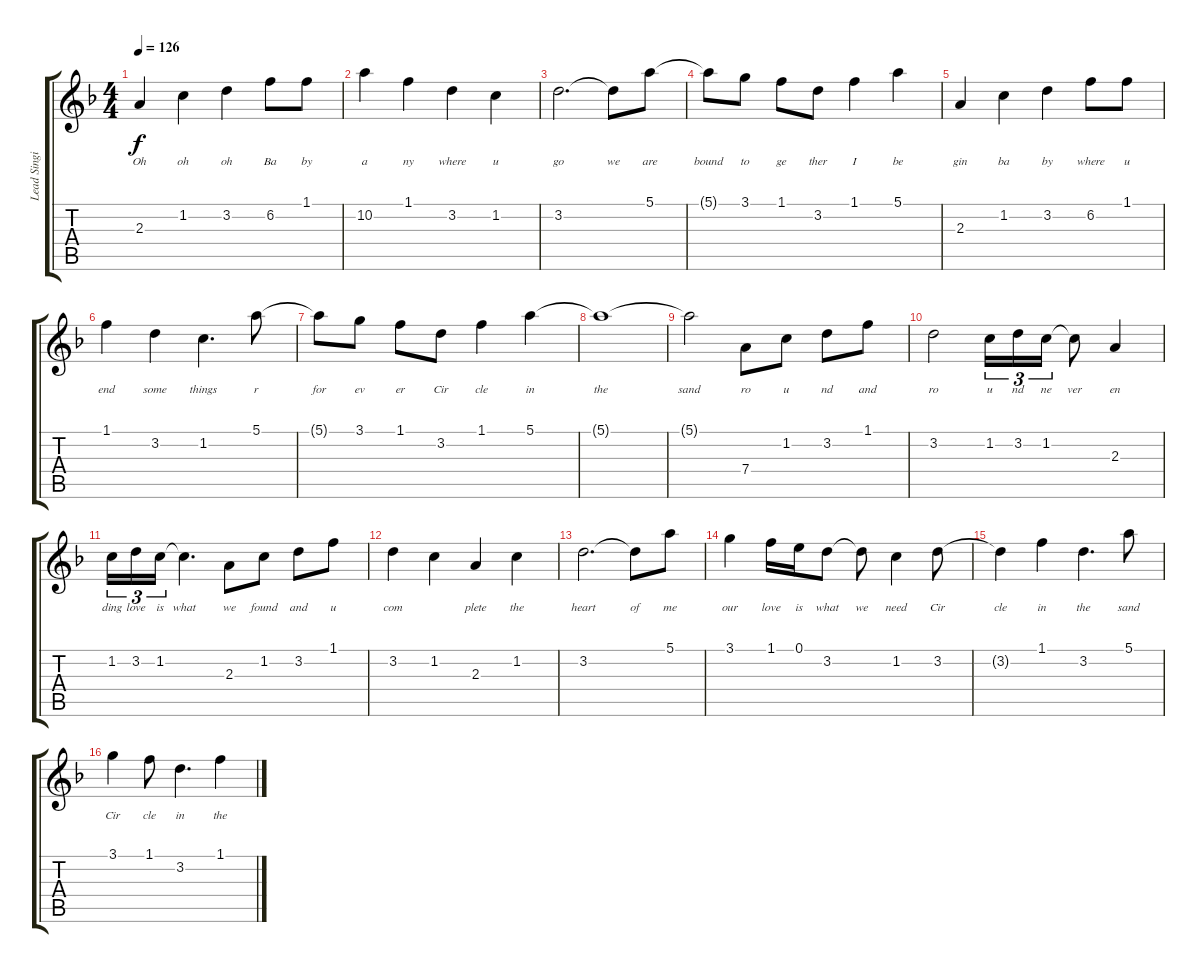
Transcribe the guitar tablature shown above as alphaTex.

\track ("Lead Singing" "Lead Singi") {instrument acousticguitarsteel}
\staff {score tabs}
\tuning (E4 B3 G3 D3 A2 E2) {hide}
\ts (4 4)
\tempo 126
\clef g2
\ks dminor
2.3.4{lyrics (0 "Oh") lyrics (1 "") lyrics (2 "") lyrics (3 "") lyrics (4 "") dy f} 1.2.4{lyrics (0 "oh") lyrics (1 "") lyrics (2 "") lyrics (3 "") lyrics (4 "")} 3.2.4{lyrics (0 "oh") lyrics (1 "") lyrics (2 "") lyrics (3 "") lyrics (4 "")} 6.2.8{lyrics (0 "Ba") lyrics (1 "") lyrics (2 "") lyrics (3 "") lyrics (4 "")} 1.1.8{lyrics (0 "by") lyrics (1 "") lyrics (2 "") lyrics (3 "") lyrics (4 "")} |
10.2.4{lyrics (0 "a") lyrics (1 "") lyrics (2 "") lyrics (3 "") lyrics (4 "")} 1.1.4{lyrics (0 "ny") lyrics (1 "") lyrics (2 "") lyrics (3 "") lyrics (4 "")} 3.2.4{lyrics (0 "where") lyrics (1 "") lyrics (2 "") lyrics (3 "") lyrics (4 "")} 1.2.4{lyrics (0 "u") lyrics (1 "") lyrics (2 "") lyrics (3 "") lyrics (4 "")} |
3.2.2{d lyrics (0 "go") lyrics (1 "") lyrics (2 "") lyrics (3 "") lyrics (4 "")} 3.2{t}.8{lyrics (0 "we") lyrics (1 "") lyrics (2 "") lyrics (3 "") lyrics (4 "")} 5.1.8{lyrics (0 "are") lyrics (1 "") lyrics (2 "") lyrics (3 "") lyrics (4 "")} |
5.1{t}.8{lyrics (0 "bound") lyrics (1 "") lyrics (2 "") lyrics (3 "") lyrics (4 "")} 3.1.8{lyrics (0 "to") lyrics (1 "") lyrics (2 "") lyrics (3 "") lyrics (4 "")} 1.1.8{lyrics (0 "ge") lyrics (1 "") lyrics (2 "") lyrics (3 "") lyrics (4 "")} 3.2.8{lyrics (0 "ther") lyrics (1 "") lyrics (2 "") lyrics (3 "") lyrics (4 "")} 1.1.4{lyrics (0 "I") lyrics (1 "") lyrics (2 "") lyrics (3 "") lyrics (4 "")} 5.1.4{lyrics (0 "be") lyrics (1 "") lyrics (2 "") lyrics (3 "") lyrics (4 "")} |
2.3.4{lyrics (0 "gin") lyrics (1 "") lyrics (2 "") lyrics (3 "") lyrics (4 "")} 1.2.4{lyrics (0 "ba") lyrics (1 "") lyrics (2 "") lyrics (3 "") lyrics (4 "")} 3.2.4{lyrics (0 "by") lyrics (1 "") lyrics (2 "") lyrics (3 "") lyrics (4 "")} 6.2.8{lyrics (0 "where") lyrics (1 "") lyrics (2 "") lyrics (3 "") lyrics (4 "")} 1.1.8{lyrics (0 "u") lyrics (1 "") lyrics (2 "") lyrics (3 "") lyrics (4 "")} |
1.1.4{lyrics (0 "end") lyrics (1 "") lyrics (2 "") lyrics (3 "") lyrics (4 "")} 3.2.4{lyrics (0 "some") lyrics (1 "") lyrics (2 "") lyrics (3 "") lyrics (4 "")} 1.2.4{d lyrics (0 "things") lyrics (1 "") lyrics (2 "") lyrics (3 "") lyrics (4 "")} 5.1.8{lyrics (0 "r") lyrics (1 "") lyrics (2 "") lyrics (3 "") lyrics (4 "")} |
5.1{t}.8{lyrics (0 "for") lyrics (1 "") lyrics (2 "") lyrics (3 "") lyrics (4 "")} 3.1.8{lyrics (0 "ev") lyrics (1 "") lyrics (2 "") lyrics (3 "") lyrics (4 "")} 1.1.8{lyrics (0 "er") lyrics (1 "") lyrics (2 "") lyrics (3 "") lyrics (4 "")} 3.2.8{lyrics (0 "Cir") lyrics (1 "") lyrics (2 "") lyrics (3 "") lyrics (4 "")} 1.1.4{lyrics (0 "cle") lyrics (1 "") lyrics (2 "") lyrics (3 "") lyrics (4 "")} 5.1.4{lyrics (0 "in") lyrics (1 "") lyrics (2 "") lyrics (3 "") lyrics (4 "")} |
5.1{t}.1{lyrics (0 "the") lyrics (1 "") lyrics (2 "") lyrics (3 "") lyrics (4 "")} |
5.1{t}.2{lyrics (0 "sand") lyrics (1 "") lyrics (2 "") lyrics (3 "") lyrics (4 "")} 7.4.8{lyrics (0 "ro") lyrics (1 "") lyrics (2 "") lyrics (3 "") lyrics (4 "")} 1.2.8{lyrics (0 "u") lyrics (1 "") lyrics (2 "") lyrics (3 "") lyrics (4 "")} 3.2.8{lyrics (0 "nd") lyrics (1 "") lyrics (2 "") lyrics (3 "") lyrics (4 "")} 1.1.8{lyrics (0 "and") lyrics (1 "") lyrics (2 "") lyrics (3 "") lyrics (4 "")} |
3.2.2{lyrics (0 "ro") lyrics (1 "") lyrics (2 "") lyrics (3 "") lyrics (4 "")} 1.2.16{tu (3 2) lyrics (0 "u") lyrics (1 "") lyrics (2 "") lyrics (3 "") lyrics (4 "")} 3.2.16{tu (3 2) lyrics (0 "nd") lyrics (1 "") lyrics (2 "") lyrics (3 "") lyrics (4 "")} 1.2.16{tu (3 2) lyrics (0 "ne") lyrics (1 "") lyrics (2 "") lyrics (3 "") lyrics (4 "")} 1.2{t}.8{lyrics (0 "ver") lyrics (1 "") lyrics (2 "") lyrics (3 "") lyrics (4 "")} 2.3.4{lyrics (0 "en") lyrics (1 "") lyrics (2 "") lyrics (3 "") lyrics (4 "")} |
1.2.16{tu (3 2) lyrics (0 "ding") lyrics (1 "") lyrics (2 "") lyrics (3 "") lyrics (4 "")} 3.2.16{tu (3 2) lyrics (0 "love") lyrics (1 "") lyrics (2 "") lyrics (3 "") lyrics (4 "")} 1.2.16{tu (3 2) lyrics (0 "is") lyrics (1 "") lyrics (2 "") lyrics (3 "") lyrics (4 "")} 1.2{t}.4{d lyrics (0 "what") lyrics (1 "") lyrics (2 "") lyrics (3 "") lyrics (4 "")} 2.3.8{lyrics (0 "we") lyrics (1 "") lyrics (2 "") lyrics (3 "") lyrics (4 "")} 1.2.8{lyrics (0 "found") lyrics (1 "") lyrics (2 "") lyrics (3 "") lyrics (4 "")} 3.2.8{lyrics (0 "and") lyrics (1 "") lyrics (2 "") lyrics (3 "") lyrics (4 "")} 1.1.8{lyrics (0 "u") lyrics (1 "") lyrics (2 "") lyrics (3 "") lyrics (4 "")} |
3.2.4{lyrics (0 "com") lyrics (1 "") lyrics (2 "") lyrics (3 "") lyrics (4 "")} 1.2.4{lyrics (0 "") lyrics (1 "") lyrics (2 "") lyrics (3 "") lyrics (4 "")} 2.3.4{lyrics (0 "plete") lyrics (1 "") lyrics (2 "") lyrics (3 "") lyrics (4 "")} 1.2.4{lyrics (0 "the") lyrics (1 "") lyrics (2 "") lyrics (3 "") lyrics (4 "")} |
3.2.2{d lyrics (0 "heart") lyrics (1 "") lyrics (2 "") lyrics (3 "") lyrics (4 "")} 3.2{t}.8{lyrics (0 "of") lyrics (1 "") lyrics (2 "") lyrics (3 "") lyrics (4 "")} 5.1.8{lyrics (0 "me") lyrics (1 "") lyrics (2 "") lyrics (3 "") lyrics (4 "")} |
3.1.4{lyrics (0 "our") lyrics (1 "") lyrics (2 "") lyrics (3 "") lyrics (4 "")} 1.1.16{lyrics (0 "love") lyrics (1 "") lyrics (2 "") lyrics (3 "") lyrics (4 "")} 0.1.16{lyrics (0 "is") lyrics (1 "") lyrics (2 "") lyrics (3 "") lyrics (4 "")} 3.2.8{lyrics (0 "what") lyrics (1 "") lyrics (2 "") lyrics (3 "") lyrics (4 "")} 3.2{t}.8{lyrics (0 "we") lyrics (1 "") lyrics (2 "") lyrics (3 "") lyrics (4 "")} 1.2.4{lyrics (0 "need") lyrics (1 "") lyrics (2 "") lyrics (3 "") lyrics (4 "")} 3.2.8{lyrics (0 "Cir") lyrics (1 "") lyrics (2 "") lyrics (3 "") lyrics (4 "")} |
3.2{t}.4{lyrics (0 "cle") lyrics (1 "") lyrics (2 "") lyrics (3 "") lyrics (4 "")} 1.1.4{lyrics (0 "in") lyrics (1 "") lyrics (2 "") lyrics (3 "") lyrics (4 "")} 3.2.4{d lyrics (0 "the") lyrics (1 "") lyrics (2 "") lyrics (3 "") lyrics (4 "")} 5.1.8{lyrics (0 "sand") lyrics (1 "") lyrics (2 "") lyrics (3 "") lyrics (4 "")} |
3.1.4{lyrics (0 "Cir") lyrics (1 "") lyrics (2 "") lyrics (3 "") lyrics (4 "")} 1.1.8{lyrics (0 "cle") lyrics (1 "") lyrics (2 "") lyrics (3 "") lyrics (4 "")} 3.2.4{d lyrics (0 "in") lyrics (1 "") lyrics (2 "") lyrics (3 "") lyrics (4 "")} 1.1.4{lyrics (0 "the") lyrics (1 "") lyrics (2 "") lyrics (3 "") lyrics (4 "")}
